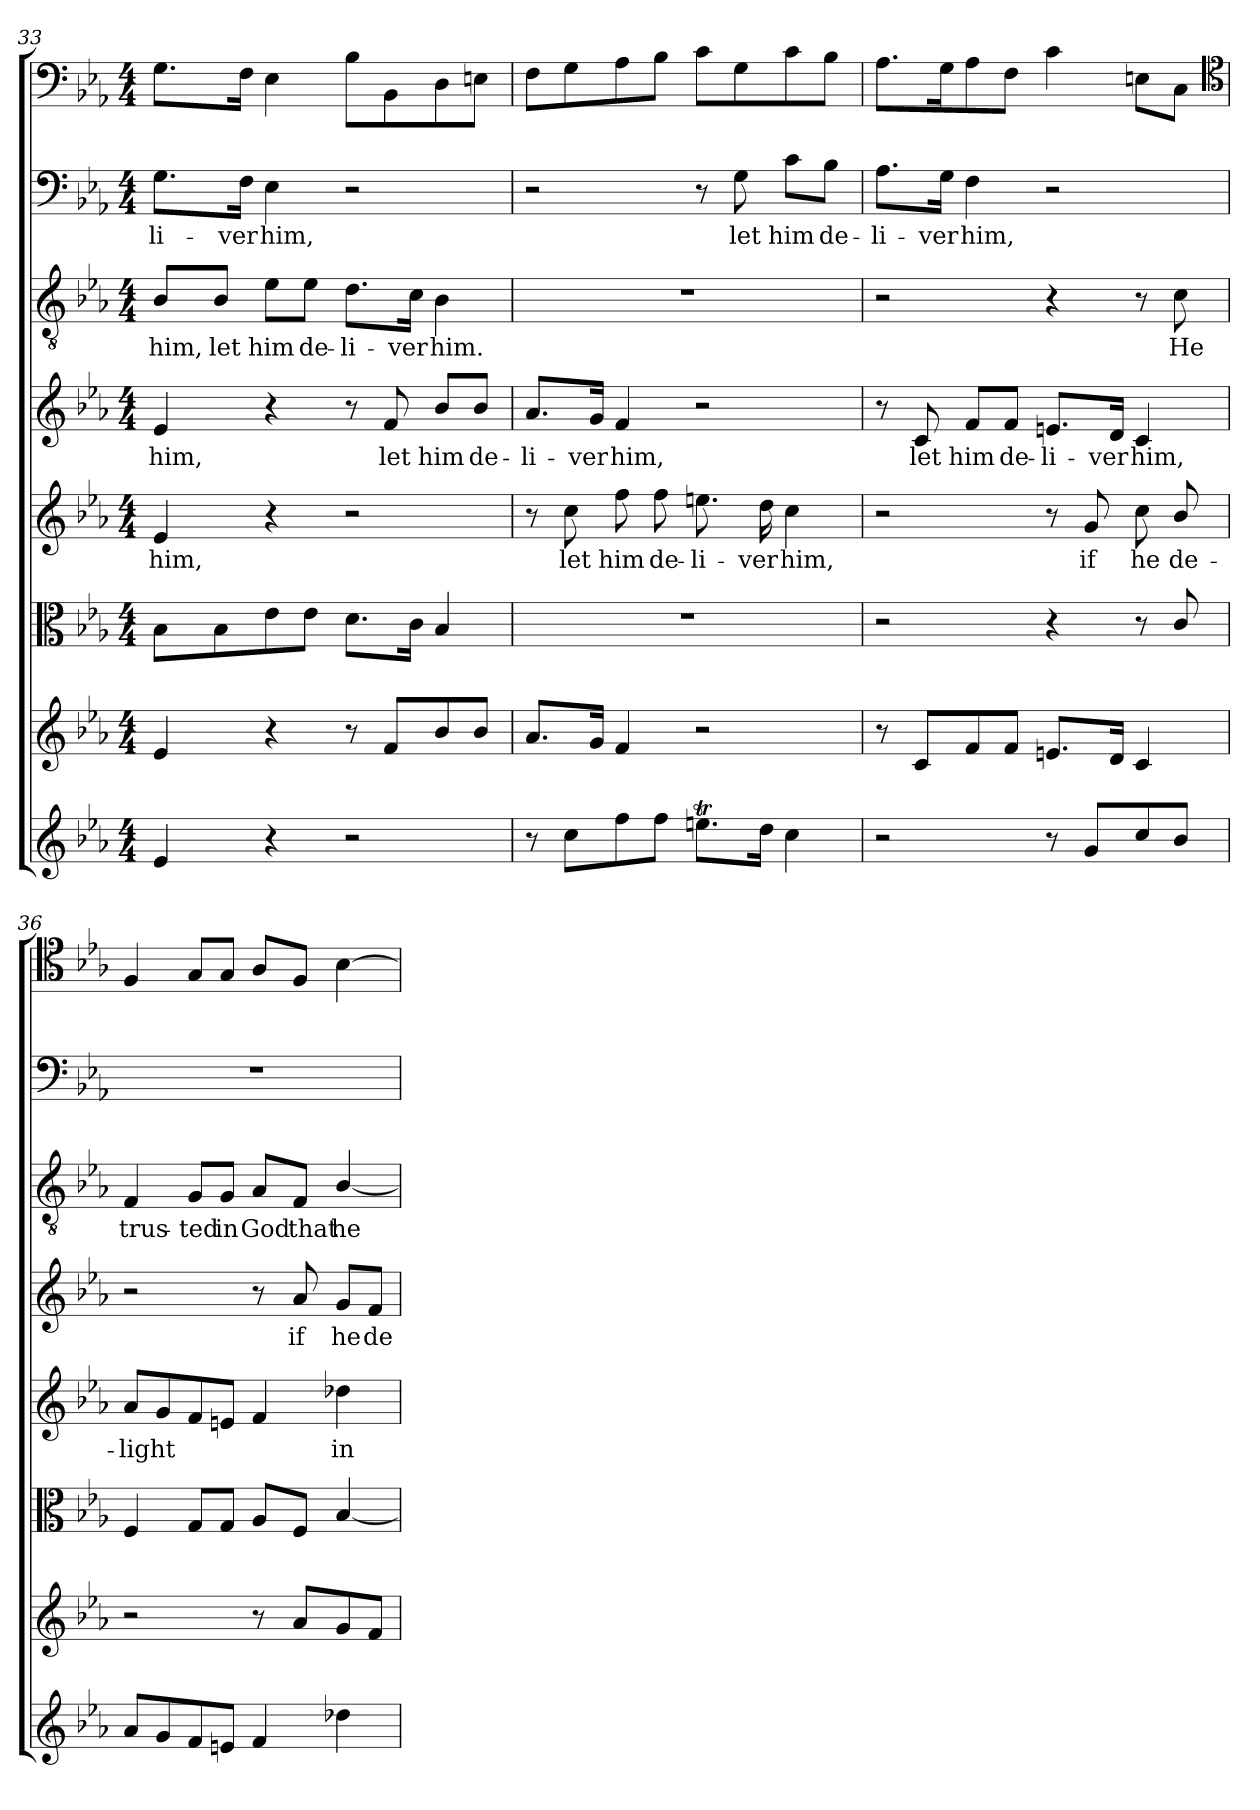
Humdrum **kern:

**kern	**kern	**kern	**kern	**text	**kern	**text	**kern	**text	**kern	**text	**kern
*part8	*part7	*part6	*part5	*part5	*part4	*part4	*part3	*part3	*part2	*part2	*part1
*staff8	*staff7	*staff6	*staff5	*staff5	*staff4	*staff4	*staff3	*staff3	*staff2	*staff2	*staff1
*clefG2	*clefG2	*clefC3	*clefG2	*	*clefG2	*	*clefGv2	*	*clefF4	*	*clefF4
*k[b-e-a-]	*k[b-e-a-]	*k[b-e-a-]	*k[b-e-a-]	*	*k[b-e-a-]	*	*k[b-e-a-]	*	*k[b-e-a-]	*	*k[b-e-a-]
*c:	*c:	*c:	*c:	*	*c:	*	*c:	*	*c:	*	*c:
*M4/4	*M4/4	*M4/4	*M4/4	*	*M4/4	*	*M4/4	*	*M4/4	*	*M4/4
=33	=33	=33	=33	=33	=33	=33	=33	=33	=33	=33	=33
4e-/	4e-/	8B-\L	4e-/	him,	4e-/	him,	8B-/L	him,	8.G\L	-li-	8.G\L
.	.	8B-\	.	.	.	.	8B-/J	let	.	.	.
.	.	.	.	.	.	.	.	.	16F\Jk	-ver	16F\Jk
4r	4r	8e-\	4r	.	4r	.	8e-\L	him	4E-\	him,	4E-\
.	.	8e-\J	.	.	.	.	8e-\J	de-	.	.	.
2r	8r	8.d\L	2r	.	8r	.	8.d\L	-li-	2r	.	8B-\L
.	8f/L	.	.	.	8f/	let	.	.	.	.	8BB-\
.	.	16c\Jk	.	.	.	.	16c\Jk	-ver	.	.	.
.	8b-/	4B-/	.	.	8b-/L	him	4B-\	him.	.	.	8D\
.	8b-/J	.	.	.	8b-/J	de-	.	.	.	.	8En\J
=34	=34	=34	=34	=34	=34	=34	=34	=34	=34	=34	=34
8r	8.a-/L	1r	8r	.	8.a-/L	-li-	1r	.	2r	.	8F\L
8cc\L	.	.	8cc\	let	.	.	.	.	.	.	8G\
.	16g/Jk	.	.	.	16g/Jk	-ver	.	.	.	.	.
8ff\	4f/	.	8ff\	him	4f/	him,	.	.	.	.	8A-\
8ff\J	.	.	8ff\	de-	.	.	.	.	.	.	8B-\J
8.eent\L	2r	.	8.een\	-li-	2r	.	.	.	8r	.	8c\L
.	.	.	.	.	.	.	.	.	8G\	let	8G\
16dd\Jk	.	.	16dd\	-ver	.	.	.	.	.	.	.
4cc\	.	.	4cc\	him,	.	.	.	.	8c\L	him	8c\
.	.	.	.	.	.	.	.	.	8B-\J	de-	8B-\J
=35	=35	=35	=35	=35	=35	=35	=35	=35	=35	=35	=35
2r	8r	2r	2r	.	8r	.	2r	.	8.A-\L	-li-	8.A-\L
.	8c/L	.	.	.	8c/	let	.	.	.	.	.
.	.	.	.	.	.	.	.	.	16G\Jk	-ver	16G\K
.	8f/	.	.	.	8f/L	him	.	.	4F\	him,	8A-\
.	8f/J	.	.	.	8f/J	de-	.	.	.	.	8F\J
8r	8.en/L	4r	8r	.	8.en/L	-li-	4r	.	2r	.	4c\
8g/L	.	.	8g/	if	.	.	.	.	.	.	.
.	16d/Jk	.	.	.	16d/Jk	-ver	.	.	.	.	.
8cc/	4c/	8r	8cc\	he	4c/	him,	8r	.	.	.	8En\L
8b-/J	.	8c/	8b-/	de-	.	.	8c\	He	.	.	8C\J
*	*	*	*	*	*	*	*	*	*	*	*clefC4
=36	=36	=36	=36	=36	=36	=36	=36	=36	=36	=36	=36
8a-/L	2r	4F/	8a-/L	-light	2r	.	4F/	trus-	1r	.	4F/
8g/	.	.	8g/	.	.	.	.	.	.	.	.
8f/	.	8G/L	8f/	.	.	.	8G/L	-ted	.	.	8G/L
8en/J	.	8G/J	8en/J	.	.	.	8G/J	in	.	.	8G/J
4f/	8r	8A-/L	4f/	.	8r	.	8A-/L	God	.	.	8A-/L
.	8a-/L	8F/J	.	.	8a-/	if	8F/J	that	.	.	8F/J
4dd-X\	8g/	[4B-/	4dd-X\	in	8g/L	he	[4B-/	he	.	.	[4B-\
.	8f/J	.	.	.	8f/J	de-	.	.	.	.	.
=	=	=	=	=	=	=	=	=	=	=	=
*-	*-	*-	*-	*-	*-	*-	*-	*-	*-	*-	*-
